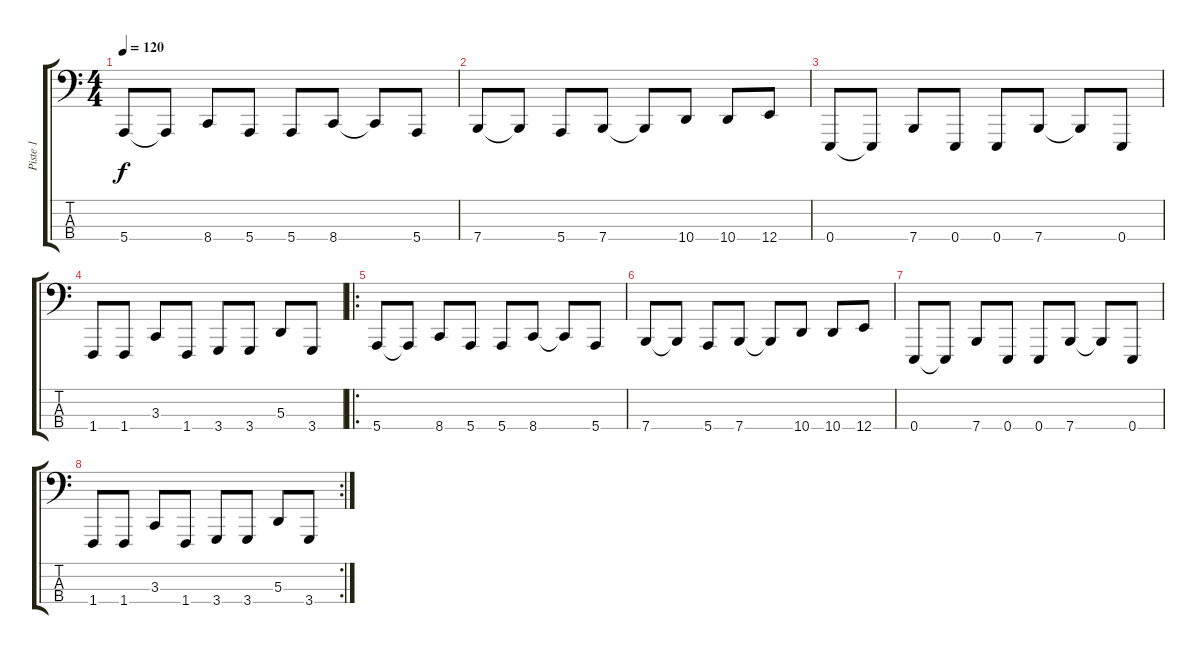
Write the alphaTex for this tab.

\track ("Piste 1" "Piste 1") {instrument lead8bassandlead}
\staff {score tabs}
\tuning (G2 D2 A1 E1) {hide}
\ts (4 4)
\tempo 120
\clef f4
\ks c
5.4.8{dy f} 5.4{t}.8 8.4.8 5.4.8 5.4.8 8.4.8 8.4{t}.8 5.4.8 |
7.4.8 7.4{t}.8 5.4.8 7.4.8 7.4{t}.8 10.4.8 10.4.8 12.4.8 |
0.4.8 0.4{t}.8 7.4.8 0.4.8 0.4.8 7.4.8 7.4{t}.8 0.4.8 |
1.4.8 1.4.8 3.3.8 1.4.8 3.4.8 3.4.8 5.3.8 3.4.8 |
\ro
5.4.8 5.4{t}.8 8.4.8 5.4.8 5.4.8 8.4.8 8.4{t}.8 5.4.8 |
7.4.8 7.4{t}.8 5.4.8 7.4.8 7.4{t}.8 10.4.8 10.4.8 12.4.8 |
0.4.8 0.4{t}.8 7.4.8 0.4.8 0.4.8 7.4.8 7.4{t}.8 0.4.8 |
\rc 2
1.4.8 1.4.8 3.3.8 1.4.8 3.4.8 3.4.8 5.3.8 3.4.8
